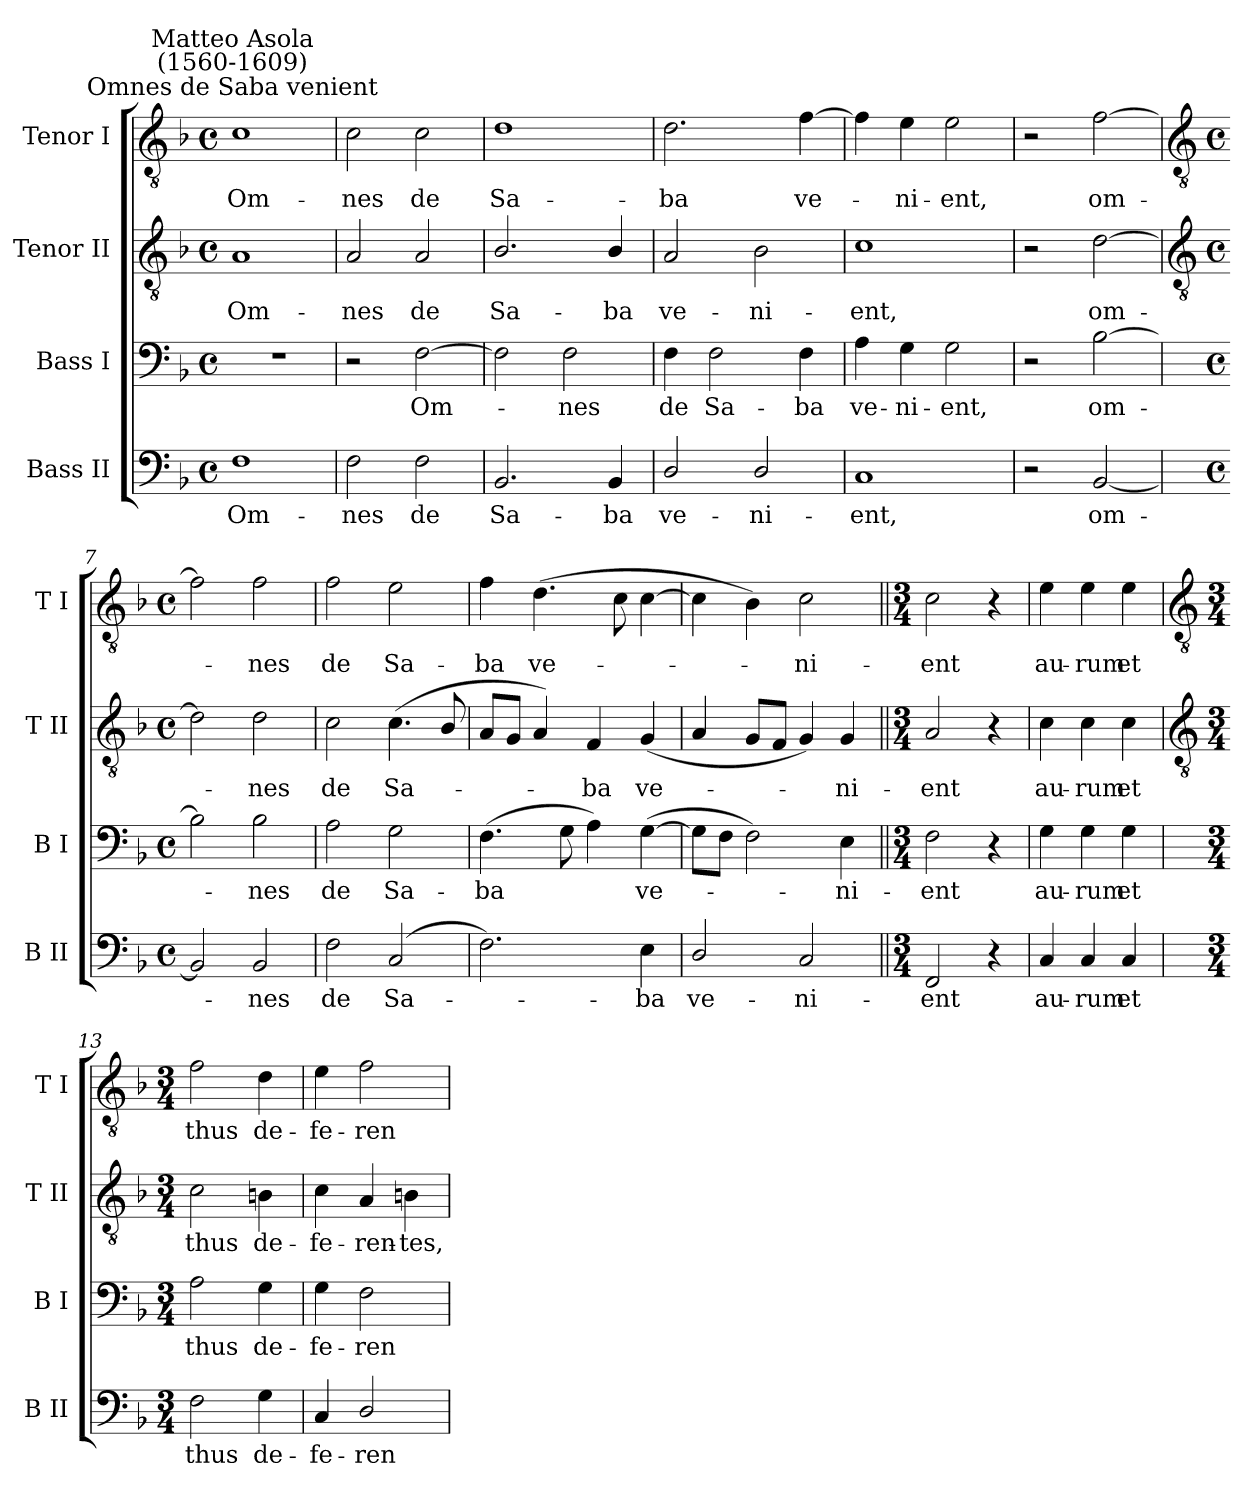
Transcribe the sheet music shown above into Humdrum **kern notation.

**kern	**text	**kern	**text	**kern	**text	**kern	**text
*part4	*part4	*part3	*part3	*part2	*part2	*part1	*part1
*staff4	*staff4	*staff3	*staff3	*staff2	*staff2	*staff1	*staff1
*I"Bass II	*	*I"Bass I	*	*I"Tenor II	*	*I"Tenor I	*
*I'B II	*	*I'B I	*	*I'T II	*	*I'T I	*
*clefF4	*	*clefF4	*	*clefGv2	*	*clefGv2	*
*k[b-]	*	*k[b-]	*	*k[b-]	*	*k[b-]	*
*F:	*	*F:	*	*F:	*	*F:	*
*M4/4	*	*M4/4	*	*M4/4	*	*M4/4	*
*met(c)	*	*met(c)	*	*met(c)	*	*met(c)	*
=1	=1	=1	=1	=1	=1	=1	=1
!	!	!	!	!	!	!LO:TX:a:cj:t=Omnes de Saba venient	!
!	!	!	!	!	!	!LO:TX:a:cj:t=Matteo Asola\n(1560-1609)	!
!	!LO:LY:b	!	!	!	!LO:LY:b	!	!LO:LY:b
1F	Om-	1r	.	1A	Om-	1c	Om-
=2	=2	=2	=2	=2	=2	=2	=2
!	!LO:LY:b	!	!	!	!LO:LY:b	!	!LO:LY:b
2F	-nes	2r	.	2A	-nes	2c	-nes
!	!LO:LY:b	!	!LO:LY:b	!	!LO:LY:b	!	!LO:LY:b
2F	de	[2F	Om-	2A	de	2c	de
=3	=3	=3	=3	=3	=3	=3	=3
!	!LO:LY:b	!	!	!	!LO:LY:b	!	!LO:LY:b
2.BB-	Sa-	2F]	.	2.B-/	Sa-	1d	Sa-
!	!	!	!LO:LY:b	!	!	!	!
.	.	2F	nes	.	.	.	.
!	!LO:LY:b	!	!	!	!LO:LY:b	!	!
4BB-	-ba	.	.	4B-/	-ba	.	.
=4	=4	=4	=4	=4	=4	=4	=4
!	!LO:LY:b	!	!LO:LY:b	!	!LO:LY:b	!	!LO:LY:b
2D/	ve-	4F	de	2A	ve-	2.d	-ba
!	!	!	!LO:LY:b	!	!	!	!
.	.	2F	Sa-	.	.	.	.
!	!LO:LY:b	!	!	!	!LO:LY:b	!	!
2D/	-ni-	.	.	2B-	-ni-	.	.
!	!	!	!LO:LY:b	!	!	!	!LO:LY:b
.	.	4F	-ba	.	.	[4f	ve-
=5	=5	=5	=5	=5	=5	=5	=5
!	!LO:LY:b	!	!LO:LY:b	!	!LO:LY:b	!	!
1C	-ent,	4A	ve-	1c	-ent,	4f]	.
!	!	!	!LO:LY:b	!	!	!	!LO:LY:b
.	.	4G	-ni-	.	.	4e	ni-
!	!	!	!LO:LY:b	!	!	!	!LO:LY:b
.	.	2G	-ent,	.	.	2e	-ent,
=6	=6	=6	=6	=6	=6	=6	=6
2r	.	2r	.	2r	.	2r	.
!	!LO:LY:b	!	!LO:LY:b	!	!LO:LY:b	!	!LO:LY:b
[2BB-	om-	[2B-	om-	[2d	om-	[2f	om-
!!LO:LB:g=z
=7	=7	=7	=7	=7	=7	=7	=7
*	*	*	*	*clefGv2	*	*clefGv2	*
*M4/4	*	*M4/4	*	*M4/4	*	*M4/4	*
*met(c)	*	*met(c)	*	*met(c)	*	*met(c)	*
2BB-]	.	2B-]	.	2d]	.	2f]	.
!	!LO:LY:b	!	!LO:LY:b	!	!LO:LY:b	!	!LO:LY:b
2BB-	nes	2B-	nes	2d	nes	2f	nes
=8	=8	=8	=8	=8	=8	=8	=8
!	!LO:LY:b	!	!LO:LY:b	!	!LO:LY:b	!	!LO:LY:b
2F	de	2A	de	2c	de	2f	de
!	!LO:LY:b	!	!LO:LY:b	!	!LO:LY:b	!	!LO:LY:b
(<2C	Sa-	2G	Sa-	(<4.c	Sa-	2e	Sa-
.	.	.	.	8B-/	.	.	.
=9	=9	=9	=9	=9	=9	=9	=9
!	!	!	!LO:LY:b	!	!	!	!LO:LY:b
2.F)	.	(>4.F	-ba	8AL	.	4f	-ba
.	.	.	.	8GJ	.	.	.
!	!	!	!	!	!	!	!LO:LY:b
.	.	.	.	4A)	.	(>4.d	ve-
.	.	8G	.	.	.	.	.
!	!	!	!	!	!LO:LY:b	!	!
.	.	4A)	.	4F	ba	.	.
.	.	.	.	.	.	8c	.
!	!LO:LY:b	!	!LO:LY:b	!	!LO:LY:b	!	!
4E	ba	(>[4G	ve-	(<4G	ve-	[4c	.
=10	=10	=10	=10	=10	=10	=10	=10
!	!LO:LY:b	!	!	!	!	!	!
2D/	ve-	8GL]	.	4A	.	4c]	.
.	.	8FJ	.	.	.	.	.
.	.	2F)	.	8GL	.	4B-)	.
.	.	.	.	8FJ	.	.	.
!	!LO:LY:b	!	!	!	!	!	!LO:LY:b
2C	-ni-	.	.	4G)	.	2c	ni-
!	!	!	!LO:LY:b	!	!LO:LY:b	!	!
.	.	4E	ni-	4G	ni-	.	.
=11||	=11||	=11||	=11||	=11||	=11||	=11||	=11||
*M3/4	*	*M3/4	*	*M3/4	*	*M3/4	*
!	!LO:LY:b	!	!LO:LY:b	!	!LO:LY:b	!	!LO:LY:b
2FF	-ent	2F	-ent	2A	-ent	2c	-ent
4r	.	4r	.	4r	.	4r	.
=12	=12	=12	=12	=12	=12	=12	=12
!	!LO:LY:b	!	!LO:LY:b	!	!LO:LY:b	!	!LO:LY:b
4C	au-	4G	au-	4c	au-	4e	au-
!	!LO:LY:b	!	!LO:LY:b	!	!LO:LY:b	!	!LO:LY:b
4C	-rum	4G	-rum	4c	-rum	4e	-rum
!	!LO:LY:b	!	!LO:LY:b	!	!LO:LY:b	!	!LO:LY:b
4C	et	4G	et	4c	et	4e	et
!!LO:LB:g=z
=13	=13	=13	=13	=13	=13	=13	=13
*	*	*	*	*clefGv2	*	*clefGv2	*
*M3/4	*	*M3/4	*	*M3/4	*	*M3/4	*
!	!LO:LY:b	!	!LO:LY:b	!	!LO:LY:b	!	!LO:LY:b
2F	thus	2A	thus	2c	thus	2f	thus
!	!LO:LY:b	!	!LO:LY:b	!	!LO:LY:b	!	!LO:LY:b
4G	de-	4G	de-	4Bn	de-	4d	de-
=14	=14	=14	=14	=14	=14	=14	=14
!	!LO:LY:b	!	!LO:LY:b	!	!LO:LY:b	!	!LO:LY:b
4C	-fe-	4G	-fe-	4c	-fe-	4e	-fe-
!	!LO:LY:b	!	!LO:LY:b	!	!LO:LY:b	!	!LO:LY:b
2D/	-ren-	2F	-ren-	4A	-ren-	2f	-ren-
!	!	!	!	!	!LO:LY:b	!	!
.	.	.	.	4Bn	-tes,	.	.
=	=	=	=	=	=	=	=
*-	*-	*-	*-	*-	*-	*-	*-
